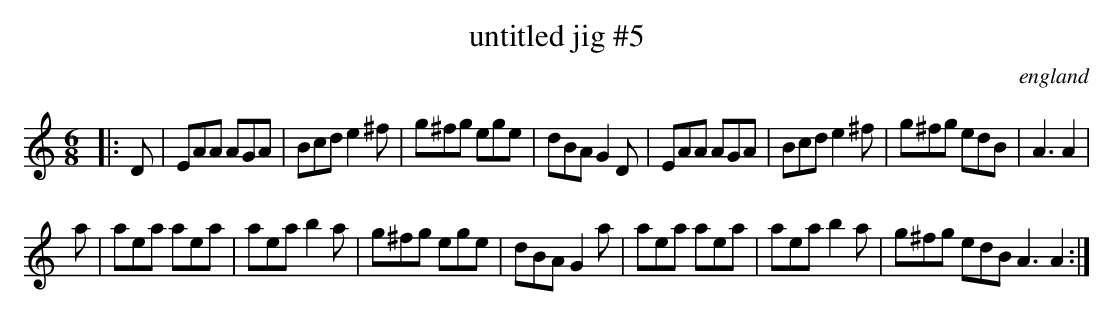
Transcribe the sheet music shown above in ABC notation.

X:1
T:untitled jig #5
O:england
M:6/8
L:1/8
K:Am
|: D | EAA AGA | Bcd e2^f | g^fg ege | dBA G2D |\
EAA AGA | Bcd e2^f |g^fg edB| A3 A2 |
a| aea aea | aea b2a | g^fg ege | dBA G2a |\
aea aea | aea b2a | g^fg edB A3A2 :|
